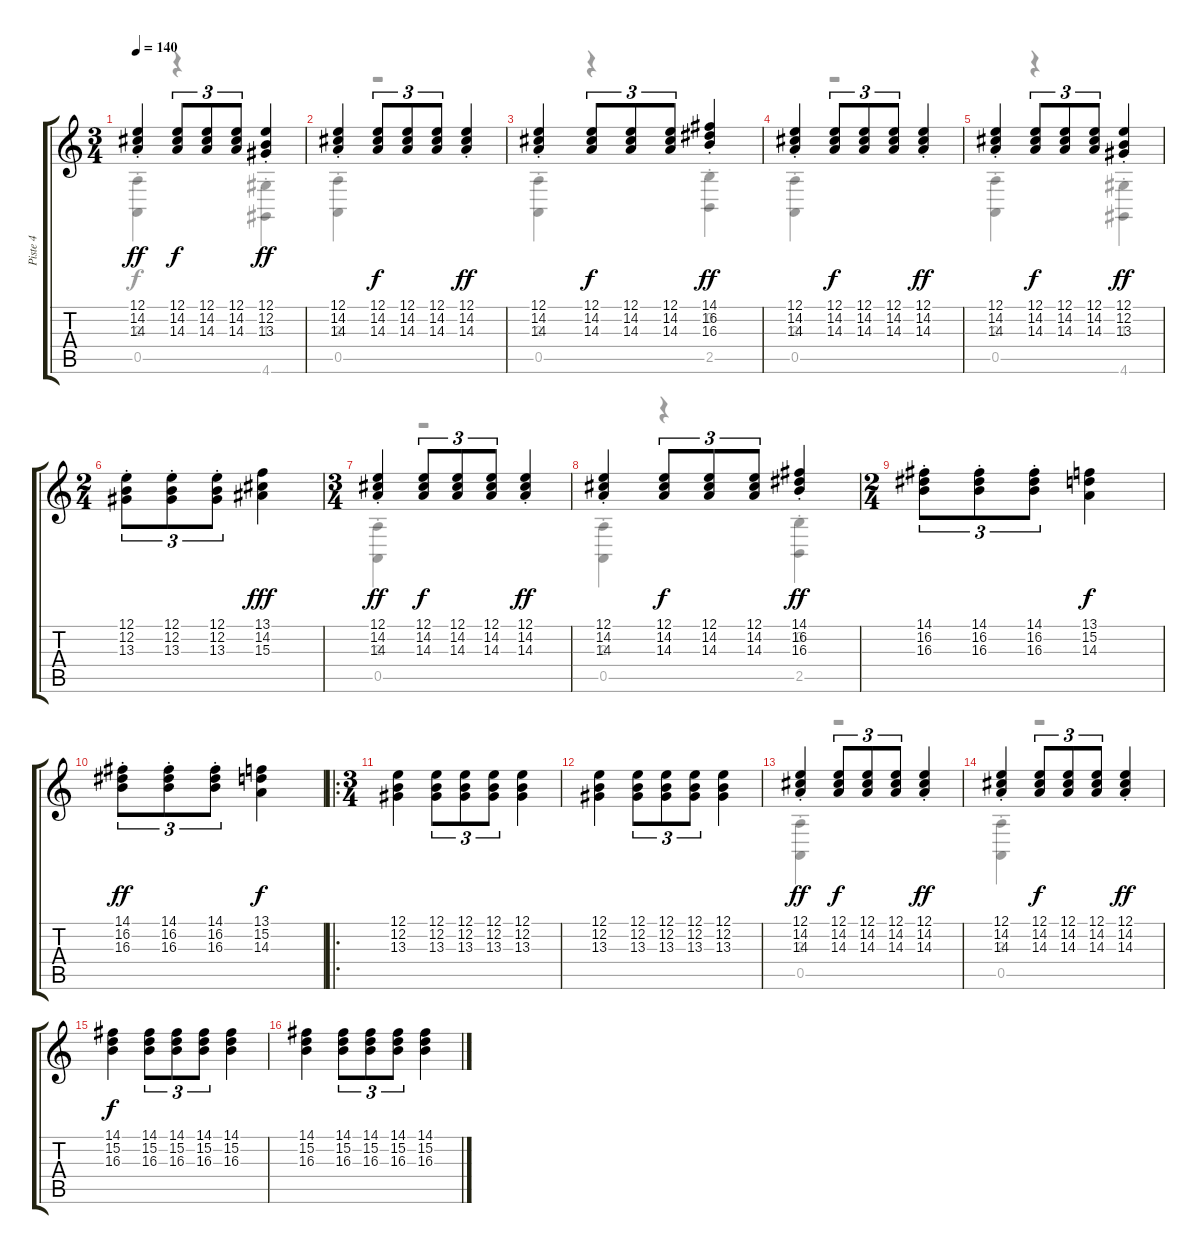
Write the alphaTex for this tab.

\track ("Piste 4" "Piste 4") {instrument stringensemble1}
\staff {score tabs}
\tuning (E4 B3 G3 D3 A2 E2) {hide}
\voice
\ts (3 4)
\tempo 140
\clef g2
\ks c
(12.1{st} 14.2{st} 14.3{st}).4{dy ff} (12.1 14.2 14.3).8{tu (3 2) dy f} (12.1 14.2 14.3).8{tu (3 2)} (12.1 14.2 14.3).8{tu (3 2)} (12.1{st} 12.2{st} 13.3{st}).4{dy ff} |
(12.1{st} 14.2{st} 14.3{st}).4 (12.1 14.2 14.3).8{tu (3 2) dy f} (12.1 14.2 14.3).8{tu (3 2)} (12.1 14.2 14.3).8{tu (3 2)} (12.1{st} 14.2{st} 14.3{st}).4{dy ff} |
(12.1{st} 14.2{st} 14.3{st}).4 (12.1 14.2 14.3).8{tu (3 2) dy f} (12.1 14.2 14.3).8{tu (3 2)} (12.1 14.2 14.3).8{tu (3 2)} (14.1{st} 16.2{st} 16.3{st}).4{dy ff} |
(12.1{st} 14.2{st} 14.3{st}).4 (12.1 14.2 14.3).8{tu (3 2) dy f} (12.1 14.2 14.3).8{tu (3 2)} (12.1 14.2 14.3).8{tu (3 2)} (12.1{st} 14.2{st} 14.3{st}).4{dy ff} |
(12.1{st} 14.2{st} 14.3{st}).4 (12.1 14.2 14.3).8{tu (3 2) dy f} (12.1 14.2 14.3).8{tu (3 2)} (12.1 14.2 14.3).8{tu (3 2)} (12.1{st} 12.2{st} 13.3{st}).4{dy ff} |
\ts (2 4)
(12.1{st} 12.2{st} 13.3{st}).8{tu (3 2)} (12.1{st} 12.2{st} 13.3{st}).8{tu (3 2)} (12.1{st} 12.2{st} 13.3{st}).8{tu (3 2)} (13.1 14.2 15.3).4{dy fff} |
\ts (3 4)
(12.1{st} 14.2{st} 14.3{st}).4{dy ff} (12.1 14.2 14.3).8{tu (3 2) dy f} (12.1 14.2 14.3).8{tu (3 2)} (12.1 14.2 14.3).8{tu (3 2)} (12.1{st} 14.2{st} 14.3{st}).4{dy ff} |
(12.1{st} 14.2{st} 14.3{st}).4 (12.1 14.2 14.3).8{tu (3 2) dy f} (12.1 14.2 14.3).8{tu (3 2)} (12.1 14.2 14.3).8{tu (3 2)} (14.1{st} 16.2{st} 16.3{st}).4{dy ff} |
\ts (2 4)
(14.1{st} 16.2{st} 16.3{st}).8{tu (3 2)} (14.1{st} 16.2{st} 16.3{st}).8{tu (3 2)} (14.1{st} 16.2{st} 16.3{st}).8{tu (3 2)} (13.1 15.2 14.3).4{dy f} |
(14.1{st} 16.2{st} 16.3{st}).8{tu (3 2) dy ff} (14.1{st} 16.2{st} 16.3{st}).8{tu (3 2)} (14.1{st} 16.2{st} 16.3{st}).8{tu (3 2)} (13.1 15.2 14.3).4{dy f} |
\ro
\ts (3 4)
(12.1 12.2 13.3).4 (12.1 12.2 13.3).8{tu (3 2)} (12.1 12.2 13.3).8{tu (3 2)} (12.1 12.2 13.3).8{tu (3 2)} (12.1 12.2 13.3).4 |
(12.1 12.2 13.3).4 (12.1 12.2 13.3).8{tu (3 2)} (12.1 12.2 13.3).8{tu (3 2)} (12.1 12.2 13.3).8{tu (3 2)} (12.1 12.2 13.3).4 |
(12.1{st} 14.2{st} 14.3{st}).4{dy ff} (12.1 14.2 14.3).8{tu (3 2) dy f} (12.1 14.2 14.3).8{tu (3 2)} (12.1 14.2 14.3).8{tu (3 2)} (12.1{st} 14.2{st} 14.3{st}).4{dy ff} |
(12.1{st} 14.2{st} 14.3{st}).4 (12.1 14.2 14.3).8{tu (3 2) dy f} (12.1 14.2 14.3).8{tu (3 2)} (12.1 14.2 14.3).8{tu (3 2)} (12.1{st} 14.2{st} 14.3{st}).4{dy ff} |
(14.1 15.2 16.3).4{dy f} (14.1 15.2 16.3).8{tu (3 2)} (14.1 15.2 16.3).8{tu (3 2)} (14.1 15.2 16.3).8{tu (3 2)} (14.1 15.2 16.3).4 |
(14.1 15.2 16.3).4 (14.1 15.2 16.3).8{tu (3 2)} (14.1 15.2 16.3).8{tu (3 2)} (14.1 15.2 16.3).8{tu (3 2)} (14.1 15.2 16.3).4
\voice
\clef g2
\ottava regular
\simile none
\ks c
(2.3{st} 0.5{st}).4{dy f} r.4 (1.3{st} 4.6{st}).4 |
(2.3{st} 0.5{st}).4 r.2 |
(2.3{st} 0.5{st}).4 r.4 (0.2{st} 2.5{st}).4 |
(2.3{st} 0.5{st}).4 r.2 |
(2.3{st} 0.5{st}).4 r.4 (1.3{st} 4.6{st}).4 |
|
(2.3{st} 0.5{st}).4 r.2 |
(2.3{st} 0.5{st}).4 r.4 (0.2{st} 2.5{st}).4 |
|
|
|
|
(2.3{st} 0.5{st}).4 r.2 |
(2.3{st} 0.5{st}).4 r.2 |
|
